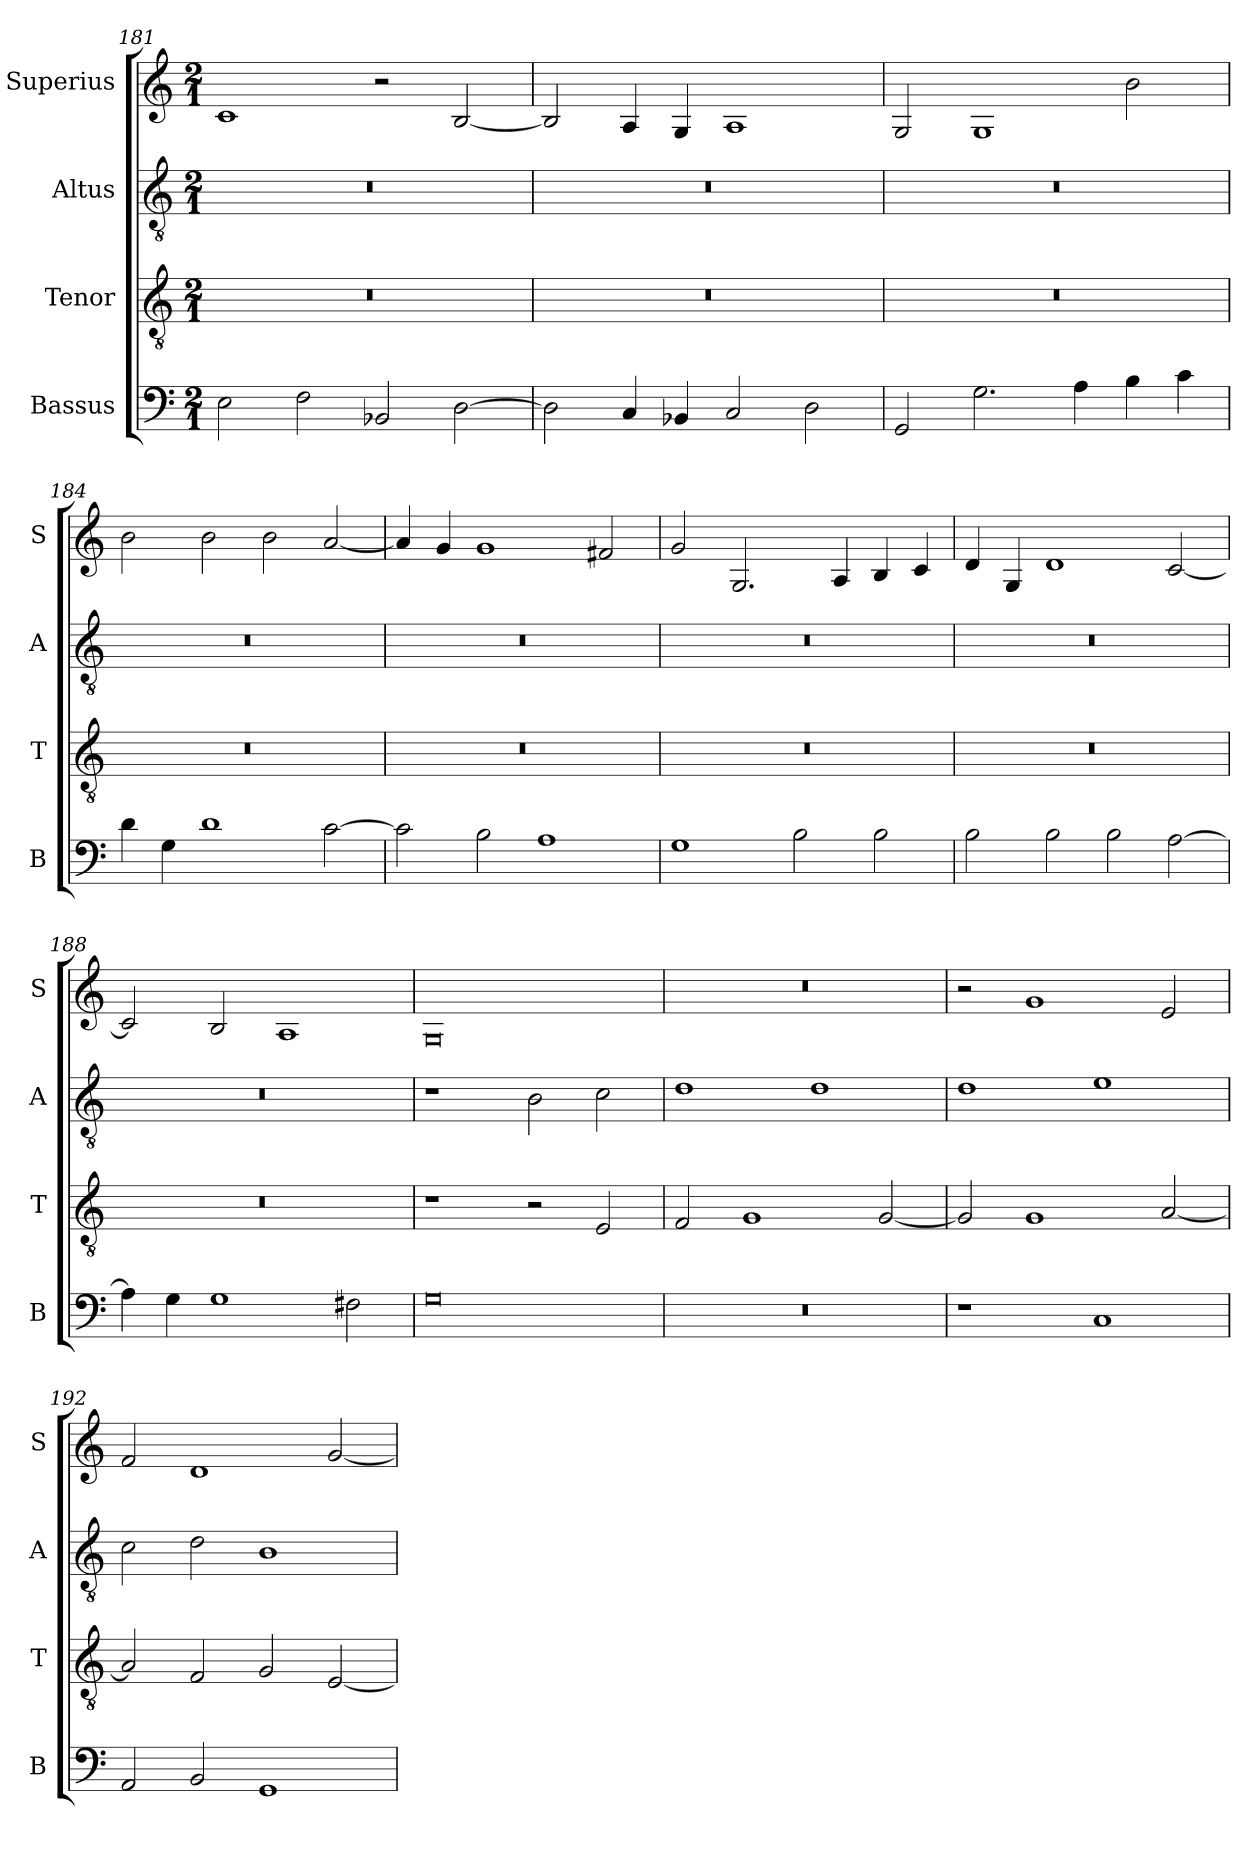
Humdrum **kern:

**kern	**kern	**kern	**kern
*part4	*part3	*part2	*part1
*staff4	*staff3	*staff2	*staff1
*I"Bassus	*I"Tenor	*I"Altus	*I"Superius
*I'B	*I'T	*I'A	*I'S
*clefF4	*clefGv2	*clefGv2	*clefG2
*k[]	*k[]	*k[]	*k[]
*M2/1	*M2/1	*M2/1	*M2/1
=181	=181	=181	=181
2E\	0r	0r	1c
2F\	.	.	.
2BB-X/	.	.	2r
[2D\	.	.	[2B/
=182	=182	=182	=182
2D\]	0r	0r	2B/]
4C/	.	.	4A/
4BB-X/	.	.	4G/
2C/	.	.	1A
2D\	.	.	.
=183	=183	=183	=183
2GG/	0r	0r	2G/
2.G\	.	.	1G
4A\	.	.	.
4B\	.	.	2b\
4c\	.	.	.
=184	=184	=184	=184
4d\	0r	0r	2b\
4G\	.	.	.
1d	.	.	2b\
.	.	.	2b\
[2c\	.	.	[2a/
=185	=185	=185	=185
2c\]	0r	0r	4a/]
.	.	.	4g/
2B\	.	.	1g
1A	.	.	.
.	.	.	2f#X/
=186	=186	=186	=186
1G	0r	0r	2g/
.	.	.	2.G/
2B\	.	.	.
.	.	.	4A/
2B\	.	.	4B/
.	.	.	4c/
=187	=187	=187	=187
2B\	0r	0r	4d/
.	.	.	4G/
2B\	.	.	1d
2B\	.	.	.
[2A\	.	.	[2c/
=188	=188	=188	=188
4A\]	0r	0r	2c/]
4G\	.	.	.
1G	.	.	2B/
.	.	.	1A
2F#X\	.	.	.
=189	=189	=189	=189
0G	1r	1r	0G
.	2r	2B\	.
.	2E/	2c\	.
=190	=190	=190	=190
0r	2F/	1d	0r
.	1G	.	.
.	.	1d	.
.	[2G/	.	.
=191	=191	=191	=191
1r	2G/]	1d	2r
.	1G	.	1g
1C	.	1e	.
.	[2A/	.	2e/
=192	=192	=192	=192
2AA/	2A/]	2c\	2f/
2BB/	2F/	2d\	1d
1GG	2G/	1B	.
.	[2E/	.	[2g/
=	=	=	=
*-	*-	*-	*-
